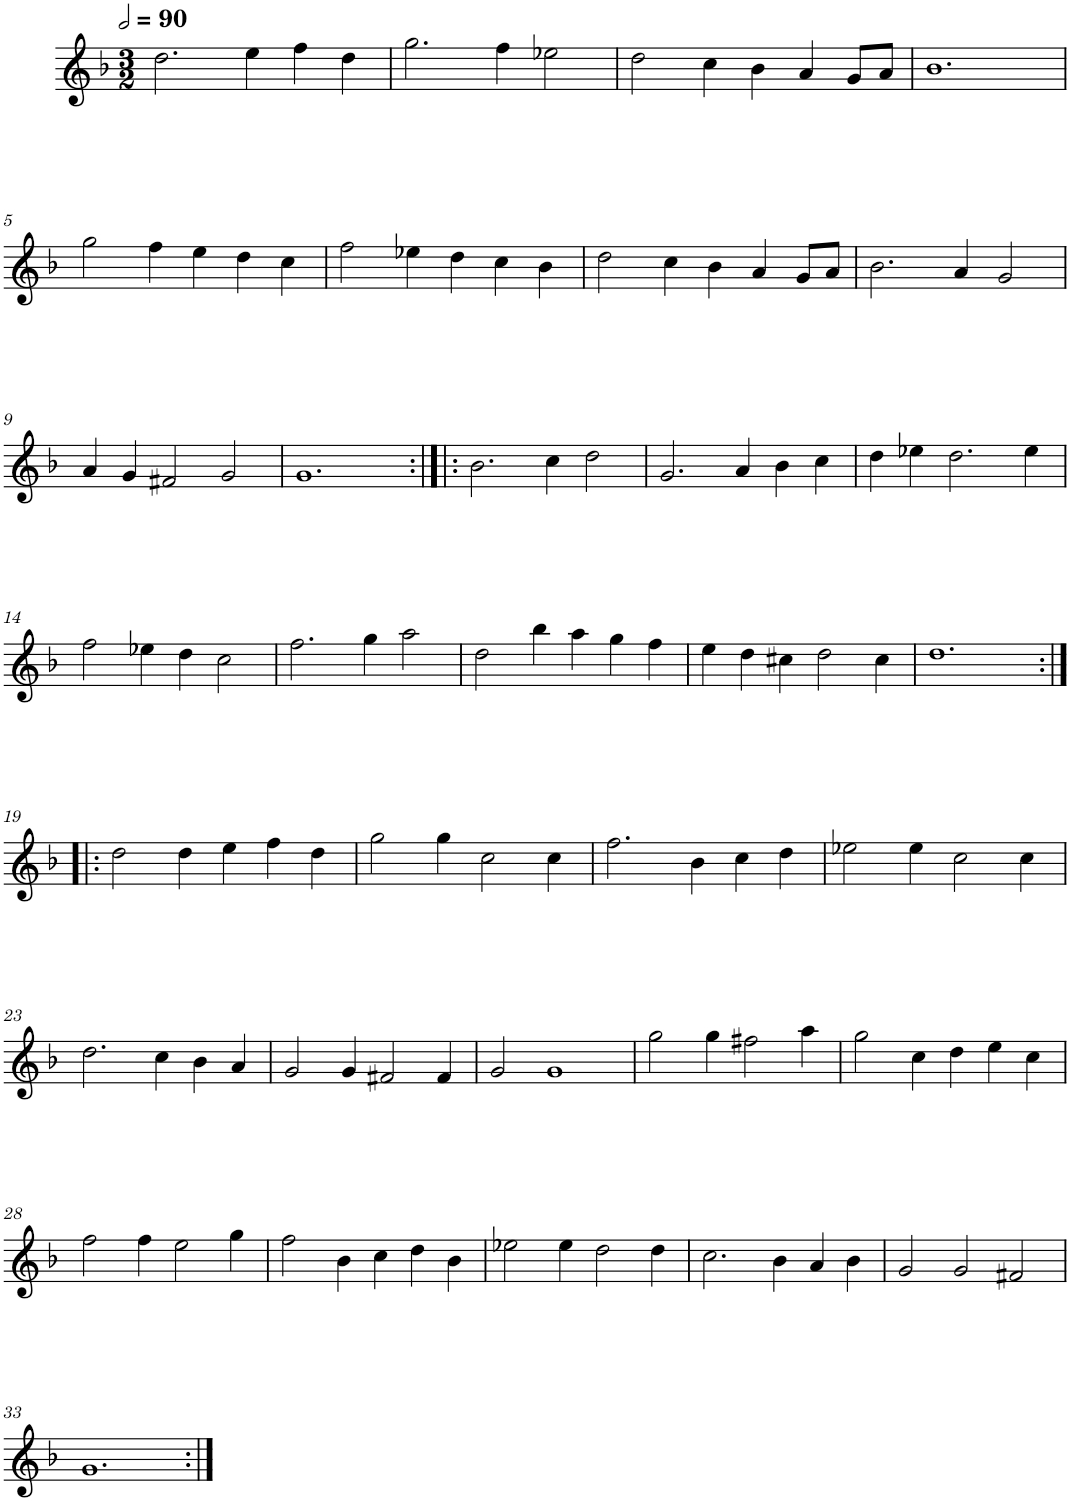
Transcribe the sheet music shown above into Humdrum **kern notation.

**kern
*part1
*staff1
*I"Quatre parties
*clefG2
*k[b-]
*M3/2
*MM180
=1
2.dd\
4ee\
4ff\
4dd\
=2
2.gg\
4ff\
2ee-X\
=3
2dd\
4cc\
4b-\
4a/
8g/L
8a/J
=4
1.b-
!!LO:LB:g=z
=5
2gg\
4ff\
4ee\
4dd\
4cc\
=6
2ff\
4ee-X\
4dd\
4cc\
4b-\
=7
2dd\
4cc\
4b-\
4a/
8g/L
8a/J
=8
2.b-\
4a/
2g/
!!LO:LB:g=z
=9
4a/
4g/
2f#X/
2g/
=10
1.g
=11:|!|:
2.b-\
4cc\
2dd\
=12
2.g/
4a/
4b-\
4cc\
=13
4dd\
4ee-X\
2.dd\
4ee-\
!!LO:LB:g=z
=14
2ff\
4ee-X\
4dd\
2cc\
=15
2.ff\
4gg\
2aa\
=16
2dd\
4bb-\
4aa\
4gg\
4ff\
=17
4ee\
4dd\
4cc#X\
2dd\
4cc#\
=18
1.dd
!!LO:LB:g=z
=19:|!|:
2dd\
4dd\
4ee\
4ff\
4dd\
=20
2gg\
4gg\
2cc\
4cc\
=21
2.ff\
4b-\
4cc\
4dd\
=22
2ee-X\
4ee-\
2cc\
4cc\
!!LO:LB:g=z
=23
2.dd\
4cc\
4b-\
4a/
=24
2g/
4g/
2f#X/
4f#/
=25
2g/
1g
=26
2gg\
4gg\
2ff#X\
4aa\
=27
2gg\
4cc\
4dd\
4ee\
4cc\
!!LO:LB:g=z
=28
2ff\
4ff\
2ee\
4gg\
=29
2ff\
4b-\
4cc\
4dd\
4b-\
=30
2ee-X\
4ee-\
2dd\
4dd\
=31
2.cc\
4b-\
4a/
4b-\
=32
2g/
2g/
2f#X/
!!LO:LB:g=z
=33
1.g
=:|!
*-
